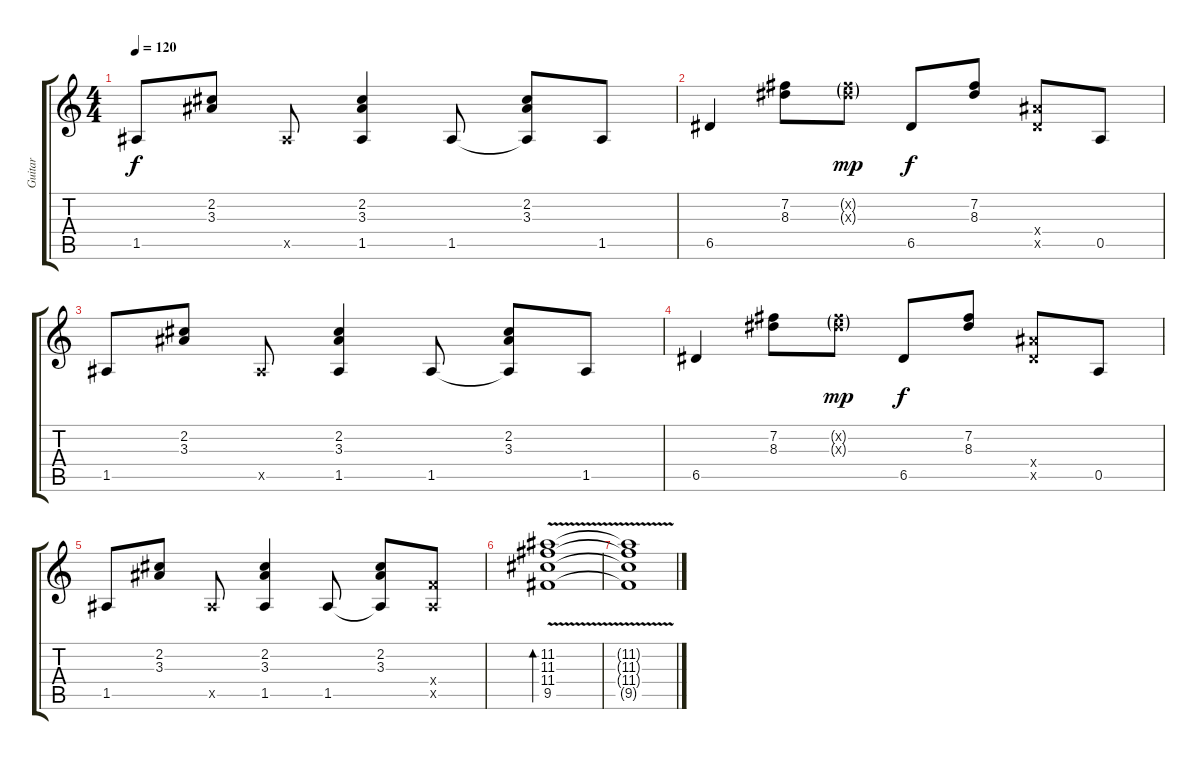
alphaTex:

\track ("Guitar" "Guitar") {instrument electricguitarclean}
\staff {score tabs}
\tuning (E4 B3 G3 D3 A2 E2) {hide}
\ts (4 4)
\tempo 120
\clef g2
\ks c
1.5.8{dy f} (2.2 3.3).8 1.5{x}.8 (2.2 3.3 1.5).4 1.5.8 (2.2 3.3 1.5{t}).8 1.5.8 |
6.5.4 (7.2 8.3).8 (7.2{g x} 8.3{g x}).8{dy mp} 6.5.8{dy f} (7.2 8.3).8 (8.4{x} 6.5{x}).8 0.5.8 |
1.5.8 (2.2 3.3).8 1.5{x}.8 (2.2 3.3 1.5).4 1.5.8 (2.2 3.3 1.5{t}).8 1.5.8 |
6.5.4 (7.2 8.3).8 (7.2{g x} 8.3{g x}).8{dy mp} 6.5.8{dy f} (7.2 8.3).8 (8.4{x} 6.5{x}).8 0.5.8 |
1.5.8 (2.2 3.3).8 1.5{x}.8 (2.2 3.3 1.5).4 1.5.8 (2.2 3.3 1.5{t}).8 (3.4{x} 1.5{x}).8 |
(11.2{v} 11.3{v} 11.4{v} 9.5{v}).1{bd 240} |
(11.2{t} 11.3{t} 11.4{t} 9.5{t}).1
